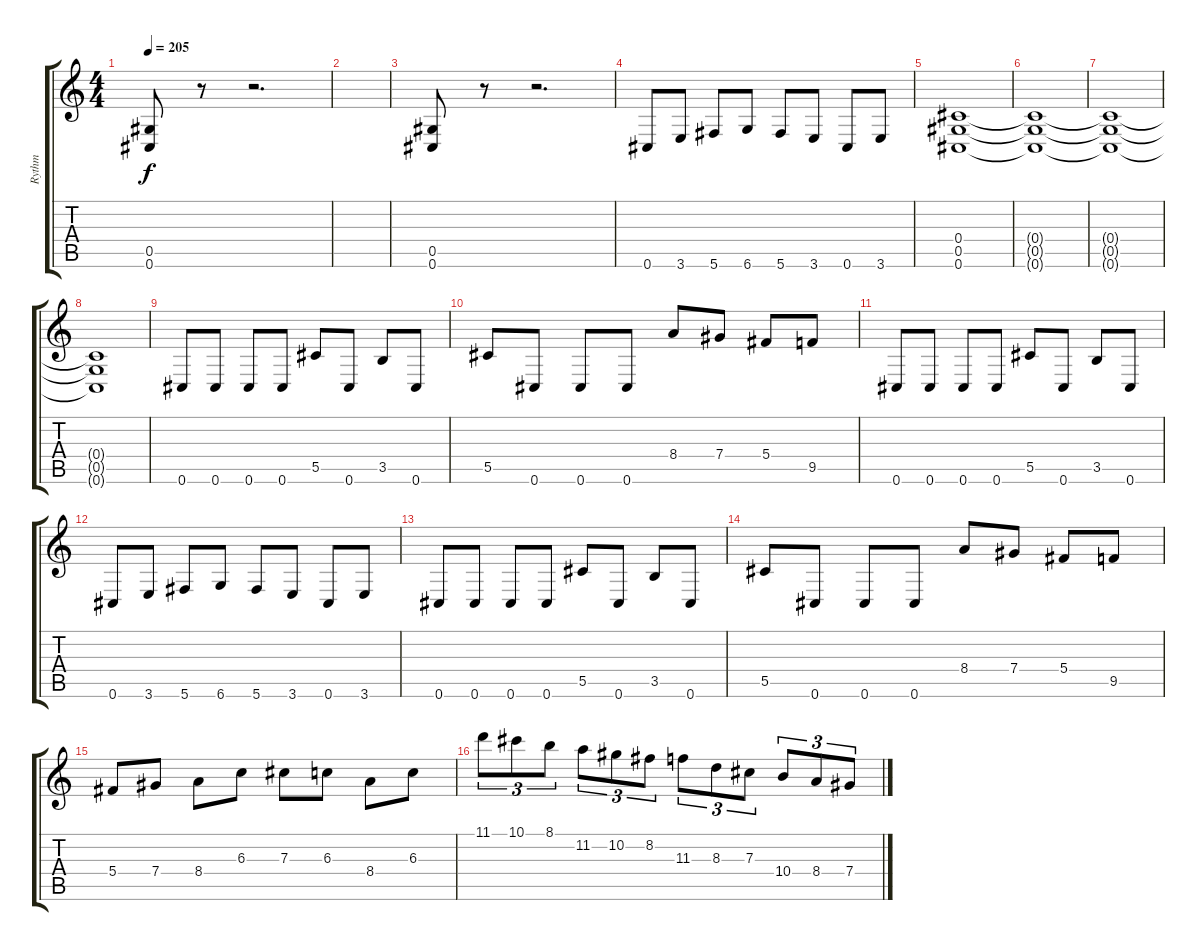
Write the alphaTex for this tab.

\track ("Rythm" "Rythm") {instrument distortionguitar}
\staff {score tabs}
\tuning (Eb4 Bb3 Gb3 Db3 Ab2 Db2) {hide}
\ts (4 4)
\tempo 205
\clef g2
\ks c
(0.5 0.6).8{dy f instrument distortionguitar} r.8 r.2{d} |
|
(0.5 0.6).8 r.8 r.2{d} |
0.6.8 3.6.8 5.6.8 6.6.8 5.6.8 3.6.8 0.6.8 3.6.8 |
(0.4 0.5 0.6).1 |
(0.4{t} 0.5{t} 0.6{t}).1 |
(0.4{t} 0.5{t} 0.6{t}).1 |
(0.4{t} 0.5{t} 0.6{t}).1 |
0.6.8 0.6.8 0.6.8 0.6.8 5.5.8 0.6.8 3.5.8 0.6.8 |
5.5.8 0.6.8 0.6.8 0.6.8 8.4.8 7.4.8 5.4.8 9.5.8 |
0.6.8 0.6.8 0.6.8 0.6.8 5.5.8 0.6.8 3.5.8 0.6.8 |
0.6.8 3.6.8 5.6.8 6.6.8 5.6.8 3.6.8 0.6.8 3.6.8 |
0.6.8 0.6.8 0.6.8 0.6.8 5.5.8 0.6.8 3.5.8 0.6.8 |
5.5.8 0.6.8 0.6.8 0.6.8 8.4.8 7.4.8 5.4.8 9.5.8 |
5.4.8 7.4.8 8.4.8 6.3.8 7.3.8 6.3.8 8.4.8 6.3.8 |
11.1.8{tu (3 2)} 10.1.8{tu (3 2)} 8.1.8{tu (3 2)} 11.2.8{tu (3 2)} 10.2.8{tu (3 2)} 8.2.8{tu (3 2)} 11.3.8{tu (3 2)} 8.3.8{tu (3 2)} 7.3.8{tu (3 2)} 10.4.8{tu (3 2)} 8.4.8{tu (3 2)} 7.4.8{tu (3 2)}
